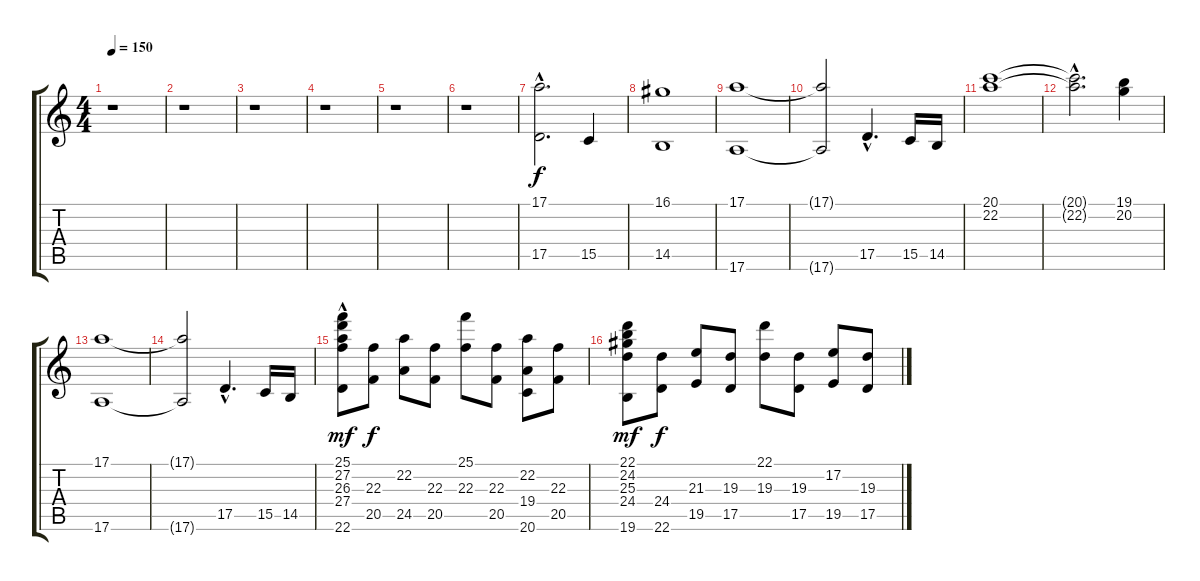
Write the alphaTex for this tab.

\track "" {instrument stringensemble1}
\staff {score tabs}
\tuning (E4 B3 G3 D3 A2 E2) {hide}
\ts (4 4)
\tempo 150
\clef g2
\ks c
r.1{dy f instrument stringensemble1} |
r.1 |
r.1 |
r.1 |
r.1 |
r.1 |
(17.1 17.5{hac}).2{d} 15.5.4 |
(16.1 14.5).1 |
(17.1 17.6).1 |
(17.1{t} 17.6{t}).2 17.5{hac}.4{d} 15.5.16 14.5.16 |
(20.1 22.2).1 |
(20.1{hac t} 22.2{hac t}).2{d} (19.1 20.2).4 |
(17.1 17.6).1 |
(17.1{t} 17.6{t}).2 17.5{hac}.4{d} 15.5.16 14.5.16 |
(25.1 27.2 26.3 27.4 22.6{hac}).8{dy mf} (22.3 20.5).8{dy f} (22.2 24.5).8 (22.3 20.5).8 (25.1 22.3).8 (22.3 20.5).8 (22.2 19.4 20.6).8 (22.3 20.5).8 |
(22.1 24.2 25.3 24.4 19.6).8{dy mf} (24.4 22.6).8{dy f} (21.3 19.5).8 (19.3 17.5).8 (22.1 19.3).8 (19.3 17.5).8 (17.2 19.5).8 (19.3 17.5).8
